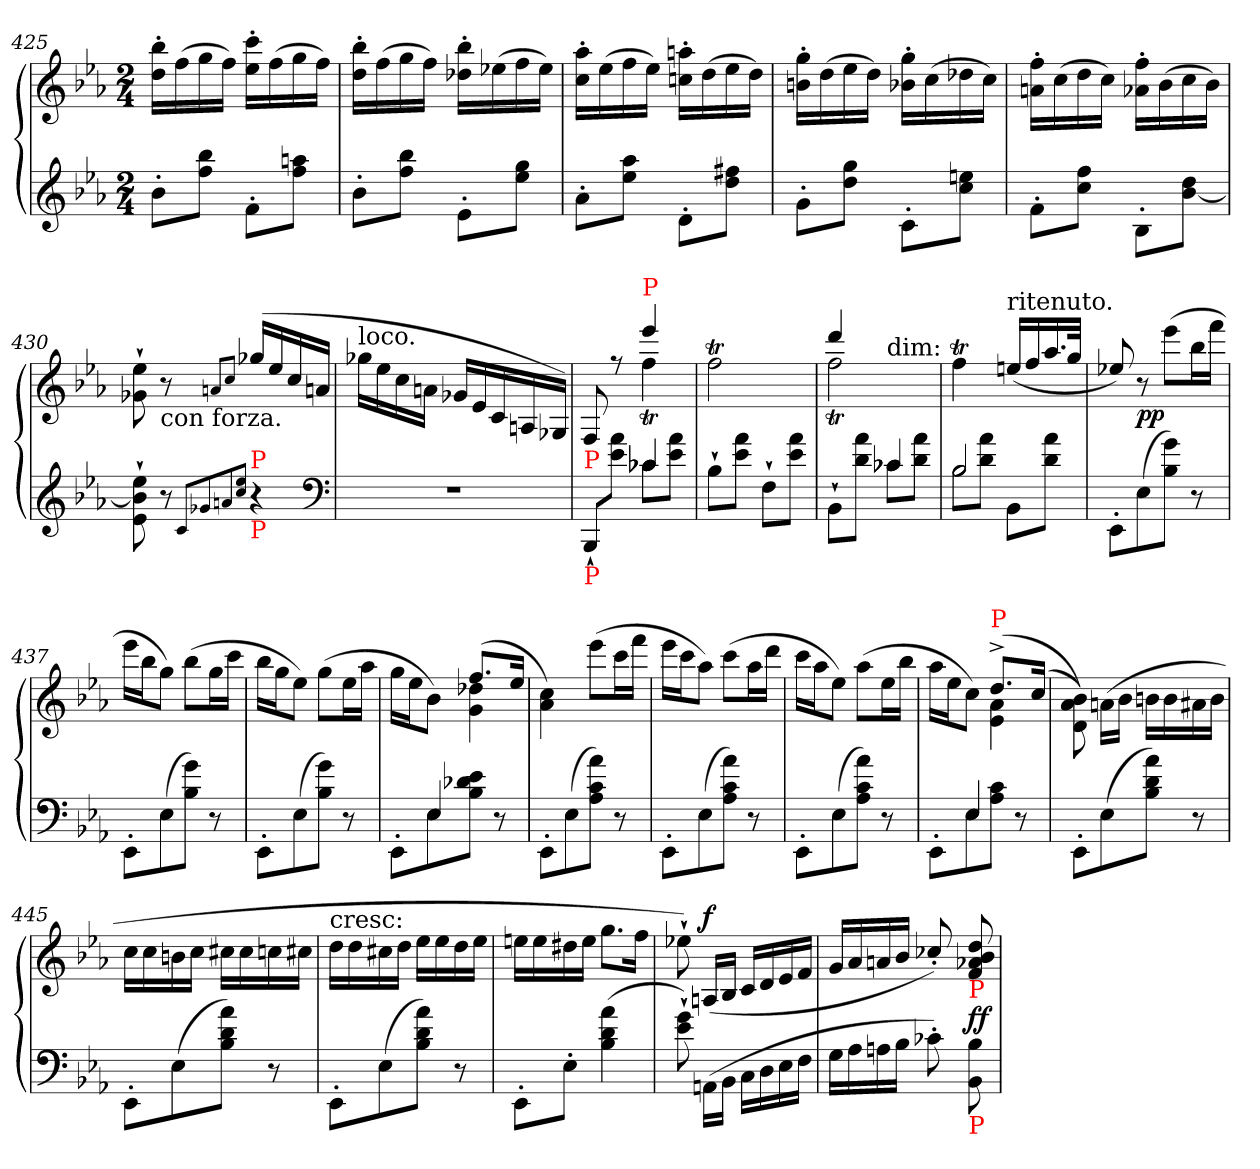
**kern	**kern	**dynam
*part1	*part1	*part1
*staff2	*staff1	*staff1/2
*clefG2	*clefG2	*
*k[b-e-a-]	*k[b-e-a-]	*
*M2/4	*M2/4	*
=425	=425	=425
8b-'>L	16bb-'> 16dd'>LL	.
.	(>16ff	.
8bb- 8ffJ	16gg	.
.	16ffJJ)	.
8f'>L	16ccc'> 16ee-'>LL	.
.	(>16ff	.
8aan 8ffJ	16gg	.
.	16ffJJ)	.
=426	=426	=426
8b-'>L	16bb-'> 16dd'>LL	.
.	(>16ff	.
8bb- 8ffJ	16gg	.
.	16ffJJ)	.
8e-'>L	16bb-'> 16dd-X'>LL	.
.	(>16ee-X	.
8gg 8ee-J	16ff	.
.	16ee-JJ)	.
=427	=427	=427
8a-'>L	16aa-'> 16cc'>LL	.
.	(>16ee-	.
8aa- 8ee-J	16ff	.
.	16ee-JJ)	.
8d'>\L	16aan'> 16ccn'>LL	.
.	(>16dd	.
8ff#X 8ddJ	16ee-	.
.	16ddJJ)	.
=428	=428	=428
8g'>L	16gg'> 16bn'>LL	.
.	(>16dd	.
8gg 8ddJ	16ee-	.
.	16ddJJ)	.
8c'>\L	16gg'> 16b-X'>LL	.
.	(>16cc	.
8een 8ccJ	16dd-X	.
.	16ccJJ)	.
=429	=429	=429
8f'>\L	16ff'> 16an'>LL	.
.	(>16cc	.
8ff 8ccJ	16dd	.
.	16ccJJ)	.
8B-'>\L	16ff'> 16a-X'>LL	.
.	(>16b-	.
8dd [8b-J	16cc	.
.	16b-JJ)	.
=430	=430	=430
8ee-`>\ 8b-]`>\ 8e-`>\	8ee-`> 8g-X`>	.
!	!LO:TX:b:t=con forza.	!
8r	8r	.
(<8qqc/L	.	.
8qqg-X	.	.
8qqan	8qqan/L	.
8qqee- 8qqccJ	8qqcc/J	.
!LO:TX:b:color=red:t=P	!	!
!LO:TX:a:color=red:t=P	!	!
4r	(>16gg-X/LL	.
.	16ee-	.
.	16cc	.
.	16anJJ	.
*clefF4	*	*
=431	=431	=431
!	!LO:TX:a:t=loco.	!
2r	16gg-XLL	.
.	16ee-	.
.	16cc	.
.	16anJJ	.
*	*Xtuplet	*
.	20g-XLL	.
.	20e-	.
.	20c	.
.	20An/	.
.	20G-XJJ)	.
=432	=432	=432
*^	*^	*
!LO:TX:a:color=red:t=P	!	!	!	!
!LO:TX:b:color=red:t=P	!	!	!	!
4ryy	8BBB-`</L	4ryy	8F/	.
.	8a-\ 8e-\J	.	8rff	.
!	!	!LO:TX:a:color=red:t=P	!	!
4c-X	8c-XL	4eee-	4ffT	.
.	8a-\ 8e-\J	.	.	.
*v	*v	*	*	*
*	*v	*v	*
=433	=433	=433
8B-`>L	2ffT	.
8a-\ 8e-\J	.	.
8F`>L	.	.
8a-\ 8e-\J	.	.
=434	=434	=434
*^	*^	*
4ryy	8BB-`L	4ddd	2ffT	.
.	8a-\ 8d\J	.	.	.
!	!	!LO:TX:t=dim&colon;	!	!
4c-X	8c-XL	4ryy	.	.
.	8a-\ 8d\J	.	.	.
*	*	*v	*v	*
=435	=435	=435	=435
!	!LO:N:vis=2	!	!
2B-	8B-	4ffT	.
.	8a-\ 8d\J	.	.
!	!	!LO:TX:a:t=ritenuto.	!
.	8BB-L	(>16een/LL	.
.	.	16ff	.
.	8a-\ 8d\J	16.aa-/	.
.	.	32gg/JJk	.
*v	*v	*	*
=436	=436	=436
8EE-'>L	8ee-X/)	.
(>8E-	8r	pp
8g 8B-J)	(>8eee-L	.
8r	16bb-L	.
.	16fffJJ	.
=437	=437	=437
8EE-'>L	16eee-LL	.
.	16bb-J	.
(>8E-	8ggJ)	.
8g 8B-J)	(>8bb-L	.
8r	16ggL	.
.	16cccJJ	.
=438	=438	=438
8EE-'>L	16bb-LL	.
.	16ggJ	.
(>8E-	8ee-J)	.
8g 8B-J)	(>8ggL	.
8r	16ee-L	.
.	16aa-JJ	.
=439	=439	=439
*^	*^	*
8ryy	8EE-'>L	16ggLL	4ryy	.
.	.	16ee-J	.	.
4E-	8E-	8b-J)	.	.
.	8e- 8d-X 8B-J	(>8.ffL	4dd-X 4g	.
8ryy	8r	.	.	.
.	.	16ee-Jk	.	.
*v	*v	*	*	*
*	*v	*v	*
=440	=440	=440
8EE-'>L	4cc 4a-)	.
(>8E-	.	.
8a- 8c 8A-J)	(>8eee-L	.
8r	16cccL	.
.	16fffJJ	.
=441	=441	=441
8EE-'>L	16eee-LL	.
.	16cccJ	.
(>8E-	8aa-J)	.
8a- 8c 8A-J)	(>8cccL	.
8r	16aa-L	.
.	16dddJJ	.
=442	=442	=442
8EE-'>L	16cccLL	.
.	16aa-J	.
(>8E-	8ee-J)	.
8a- 8c 8A-J)	(>8aa-L	.
8r	16ee-L	.
.	16bb-JJ	.
=443	=443	=443
*^	*^	*
8ryy	8EE-'>L	16aa-LL	4ryy	.
.	.	16ee-J	.	.
4E-	8E-	8ccJ)	.	.
!	!	!LO:TX:a:color=red:t=P	!	!
.	8c 8A-J	(>8.dd^>L	4a- 4e-	.
8ryy	8r	.	.	.
.	.	(>16ccJk	.	.
*v	*v	*	*	*
*	*v	*v	*
=444	=444	=444
8EE-'>L	8b-\ 8a-\ 8d\))	.
(>8E-	(>16an\LL	.
.	16b-JJ	.
8a- 8d 8B-J)	16bn\LL	.
.	16b	.
8r	16a#X	.
.	16bJJ	.
=445	=445	=445
8EE-'>L	16ccLL	.
.	16cc	.
(>8E-	16bn	.
.	16ccJJ	.
8a- 8d 8B-J)	16cc#XLL	.
.	16cc#	.
8r	16ccn	.
.	16cc#XJJ	.
=446	=446	=446
!	!LO:TX:t=cresc&colon;	!
8EE-'>L	16ddLL	.
.	16dd	.
(>8E-	16cc#X	.
.	16ddJJ	.
8a- 8d 8B-J)	16ee-LL	.
.	16ee-	.
8r	16dd	.
.	16ee-JJ	.
=447	=447	=447
8EE-'>\L	16eenLL	.
.	16ee	.
8E-'>J	16dd#X	.
.	16eeJJ	.
(>4a- 4d 4B-	8.ggL	.
.	16ffJk	.
=448	=448	=448
8g`> 8e-`>)	8ee-X`>)	.
!	!	!LO:DY:a
(>16AAn\LL	(>16An/LL	f
16BB-\JJ	16B-/JJ	.
16CLL	16cLL	.
16D	16d	.
16E-	16e-	.
16FJJ	16fJJ	.
=449	=449	=449
16GLL	16gLL	.
16A-	16a-	.
16An	16an	.
16B-JJ	16b-JJ	.
8c-X'>)	8cc-X'>/)	.
!	!LO:TX:b:color=red:t=P	!
!LO:TX:b:color=red:t=P	!	!
8B- 8BB-	8dd 8b- 8a-X 8f	ff
=	=	=
*-	*-	*-
